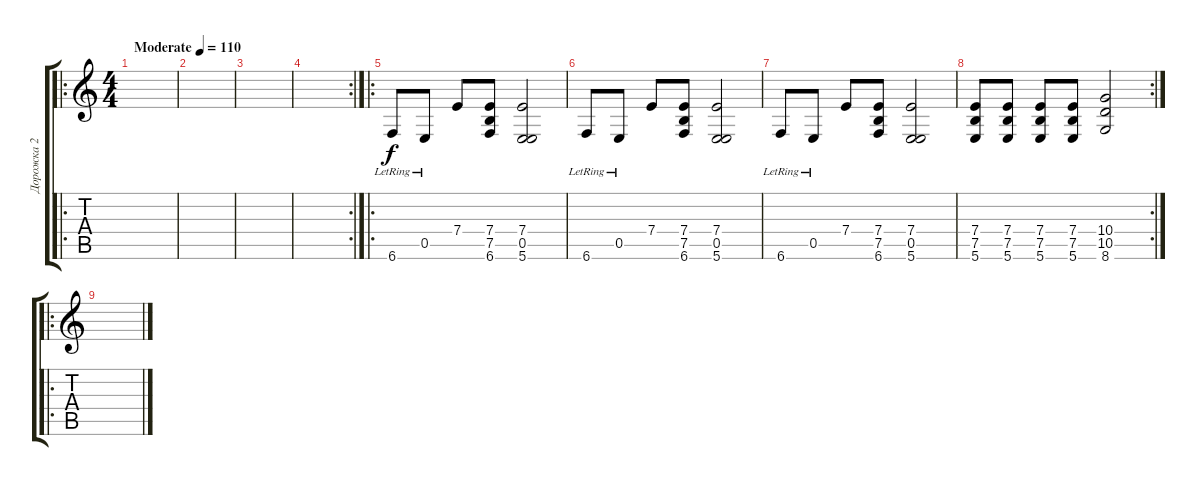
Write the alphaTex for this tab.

\track ("Дорожка 2" "Дорожка 2") {instrument overdrivenguitar}
\staff {score tabs}
\tuning (B3 Gb3 D3 A2 E2 B1) {hide}
\ro
\ts (4 4)
\tempo (110 "Moderate")
\clef g2
\ks c
|
|
|
\rc 2
|
\ro
6.6{lr}.8 0.5{lr}.8 7.4.8 (7.4 7.5 6.6).8 (7.4 0.5 5.6).2 |
6.6{lr}.8 0.5{lr}.8 7.4.8 (7.4 7.5 6.6).8 (7.4 0.5 5.6).2 |
6.6{lr}.8 0.5{lr}.8 7.4.8 (7.4 7.5 6.6).8 (7.4 0.5 5.6).2 |
\rc 2
(7.4 7.5 5.6).8 (7.4 7.5 5.6).8 (7.4 7.5 5.6).8 (7.4 7.5 5.6).8 (10.4 10.5 8.6).2 |
\ro
